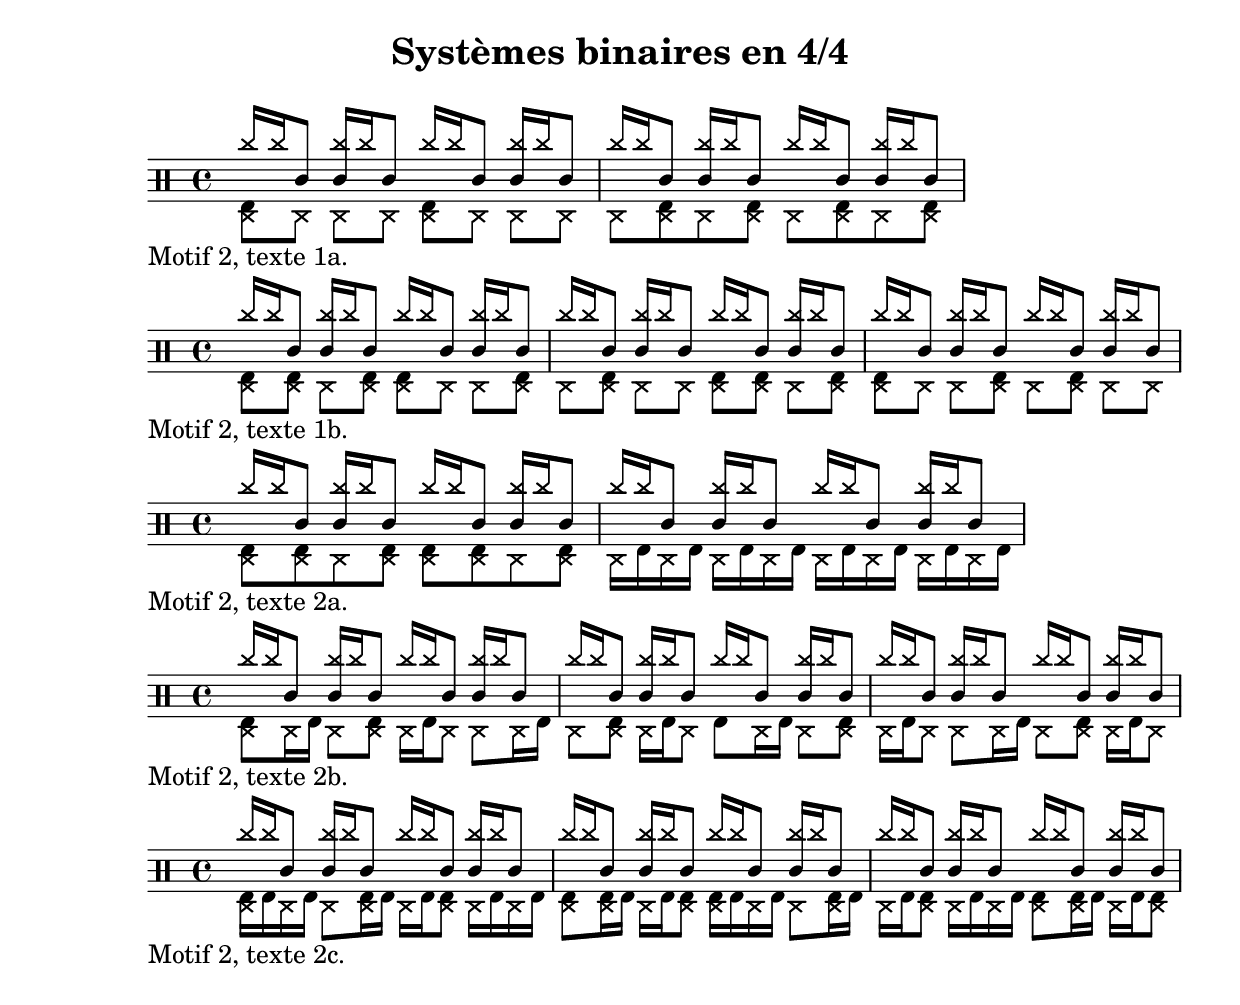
\version "2.20.0"
\language français
\include "../../0_drum_style_perso.ly"


\header {
  title = "Systèmes binaires en 4/4"
  composer = " "
}


up = \drummode {
  cymr16 cymr rb8 <sn cymr>16 cymr rb8 cymr16 cymr rb8 <sn cymr>16 cymr rb8
  cymr16 cymr rb8 <sn cymr>16 cymr rb8 cymr16 cymr rb8 <sn cymr>16 cymr rb8
}
down = \drummode {
  <hhp bd>8 [hhp] hhp hhp <hhp bd> [hhp] hhp hhp
  hhp <hhp bd> hhp <hhp bd> hhp <hhp bd> hhp <hhp bd>
}
\score {
  <<
		\new DrumStaff
	<<
	  \set DrumStaff.drumStyleTable = #(alist->hash-table mydrums)
	  \new DrumVoice { \voiceOne \up }
	  \new DrumVoice { \voiceTwo \down }
	  \break
	>>
	\addlyrics { "Motif 2, texte 1a." }
  >>
}

up = \drummode {
  cymr16 cymr rb8 <sn cymr>16 cymr rb8 cymr16 cymr rb8 <sn cymr>16 cymr rb8
  cymr16 cymr rb8 <sn cymr>16 cymr rb8 cymr16 cymr rb8 <sn cymr>16 cymr rb8
  cymr16 cymr rb8 <sn cymr>16 cymr rb8 cymr16 cymr rb8 <sn cymr>16 cymr rb8
}
down = \drummode {
  <hhp bd>8 [<hhp bd>] hhp <hhp bd> <hhp bd> [hhp] hhp <hhp bd>
  hhp [<hhp bd>] hhp hhp <hhp bd> [<hhp bd>] hhp <hhp bd>
  <hhp bd> [hhp] hhp <hhp bd> hhp [<hhp bd>] hhp hhp
}
\score {
  <<
		\new DrumStaff
	<<
	  \set DrumStaff.drumStyleTable = #(alist->hash-table mydrums)
	  \new DrumVoice { \voiceOne \up }
	  \new DrumVoice { \voiceTwo \down }
	  \break
	>>
	\addlyrics { "Motif 2, texte 1b." }
  >>
}

up = \drummode {
  cymr16 cymr rb8 <sn cymr>16 cymr rb8 cymr16 cymr rb8 <sn cymr>16 cymr rb8
  cymr16 cymr rb8 <sn cymr>16 cymr rb8 cymr16 cymr rb8 <sn cymr>16 cymr rb8
}
down = \drummode {
  <hhp bd>8 <hhp bd> hhp <hhp bd> <hhp bd> <hhp bd> hhp <hhp bd>
  hhp16 bd hhp bd hhp bd hhp bd hhp bd hhp bd hhp bd hhp bd
}
\score {
  <<
		\new DrumStaff
	<<
	  \set DrumStaff.drumStyleTable = #(alist->hash-table mydrums)
	  \new DrumVoice { \voiceOne \up }
	  \new DrumVoice { \voiceTwo \down }
	  \break
	>>
	\addlyrics { "Motif 2, texte 2a." }
  >>
}

up = \drummode {
  cymr16 cymr rb8 <sn cymr>16 cymr rb8 cymr16 cymr rb8 <sn cymr>16 cymr rb8
  cymr16 cymr rb8 <sn cymr>16 cymr rb8 cymr16 cymr rb8 <sn cymr>16 cymr rb8
  cymr16 cymr rb8 <sn cymr>16 cymr rb8 cymr16 cymr rb8 <sn cymr>16 cymr rb8
}
down = \drummode {
  <hhp bd>8 hhp16 bd16 hhp8 <hhp bd> hhp16 bd hhp8 hhp8 hhp16 bd
  hhp8 <hhp bd> hhp16 bd hhp8 bd8 hhp16 bd16 hhp8 <hhp bd>
  hhp16 bd hhp8 hhp8 hhp16 bd hhp8 <hhp bd> hhp16 bd hhp8
}
\score {
  <<
		\new DrumStaff
	<<
	  \set DrumStaff.drumStyleTable = #(alist->hash-table mydrums)
	  \new DrumVoice { \voiceOne \up }
	  \new DrumVoice { \voiceTwo \down }
	  \break
	>>
	\addlyrics { "Motif 2, texte 2b." }
  >>
}

up = \drummode {
  cymr16 cymr rb8 <sn cymr>16 cymr rb8 cymr16 cymr rb8 <sn cymr>16 cymr rb8
  cymr16 cymr rb8 <sn cymr>16 cymr rb8 cymr16 cymr rb8 <sn cymr>16 cymr rb8
  cymr16 cymr rb8 <sn cymr>16 cymr rb8 cymr16 cymr rb8 <sn cymr>16 cymr rb8
}
down = \drummode {
  <hhp bd>16 bd hhp bd hhp8 <hhp bd>16 bd hhp bd <hhp bd>8 hhp16 bd hhp bd
  <hhp bd>8 <hhp bd>16 bd hhp bd <hhp bd>8 <hhp bd>16 bd hhp bd hhp8 <hhp bd>16 bd
  hhp bd <hhp bd>8 hhp16 bd hhp bd <hhp bd>8 <hhp bd>16 bd hhp bd <hhp bd>8
}
\score {
  <<
		\new DrumStaff
	<<
	  \set DrumStaff.drumStyleTable = #(alist->hash-table mydrums)
	  \new DrumVoice { \voiceOne \up }
	  \new DrumVoice { \voiceTwo \down }
	  \break
	>>
	\addlyrics { "Motif 2, texte 2c." }
  >>
}
